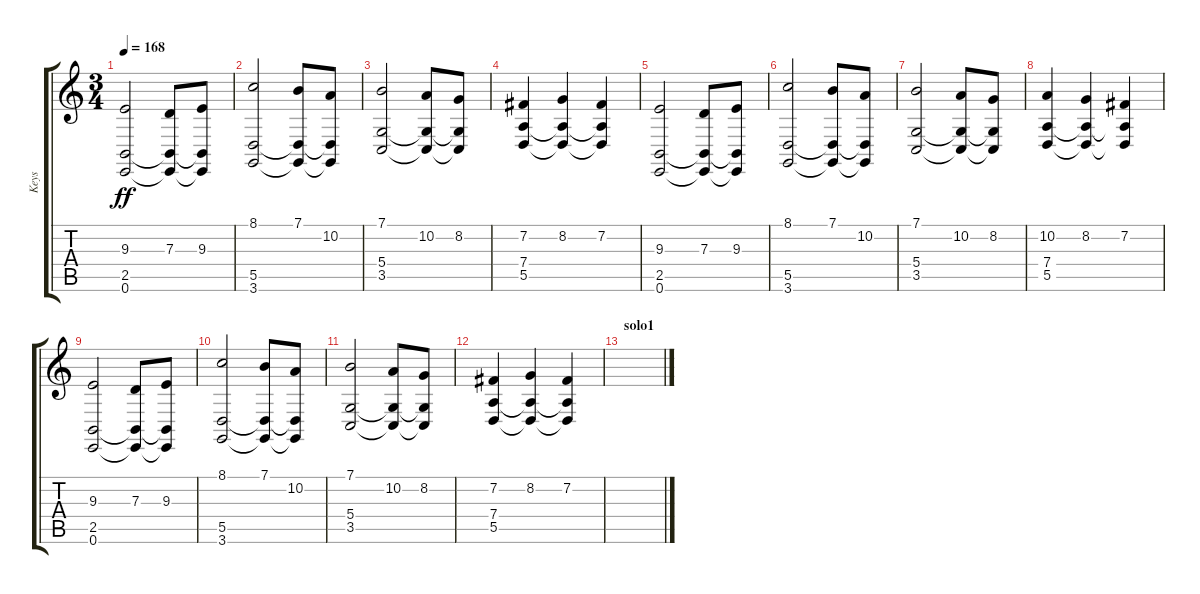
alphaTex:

\track ("Keys" "Keys") {instrument synthstrings1}
\staff {score tabs}
\tuning (E4 B3 G3 D3 A2 E2) {hide}
\ts (3 4)
\tempo 168
\clef g2
\ks c
(9.3 2.5 0.6).2{dy ff} (7.3 2.5{t} 0.6{t}).8 (9.3 2.5{t} 0.6{t}).8 |
(8.1 5.5 3.6).2 (7.1 5.5{t} 3.6{t}).8 (10.2 5.5{t} 3.6{t}).8 |
(7.1 5.4 3.5).2 (10.2 5.4{t} 3.5{t}).8 (8.2 5.4{t} 3.5{t}).8 |
(7.2 7.4 5.5).4 (8.2 7.4{t} 5.5{t}).4 (7.2 7.4{t} 5.5{t}).4 |
(9.3 2.5 0.6).2 (7.3 2.5{t} 0.6{t}).8 (9.3 2.5{t} 0.6{t}).8 |
(8.1 5.5 3.6).2 (7.1 5.5{t} 3.6{t}).8 (10.2 5.5{t} 3.6{t}).8 |
(7.1 5.4 3.5).2 (10.2 5.4{t} 3.5{t}).8 (8.2 5.4{t} 3.5{t}).8 |
(10.2 7.4 5.5).4 (8.2 7.4{t} 5.5{t}).4 (7.2 7.4{t} 5.5{t}).4 |
(9.3 2.5 0.6).2 (7.3 2.5{t} 0.6{t}).8 (9.3 2.5{t} 0.6{t}).8 |
(8.1 5.5 3.6).2 (7.1 5.5{t} 3.6{t}).8 (10.2 5.5{t} 3.6{t}).8 |
(7.1 5.4 3.5).2 (10.2 5.4{t} 3.5{t}).8 (8.2 5.4{t} 3.5{t}).8 |
(7.2 7.4 5.5).4 (8.2 7.4{t} 5.5{t}).4 (7.2 7.4{t} 5.5{t}).4 |
\section ("" "solo1")
